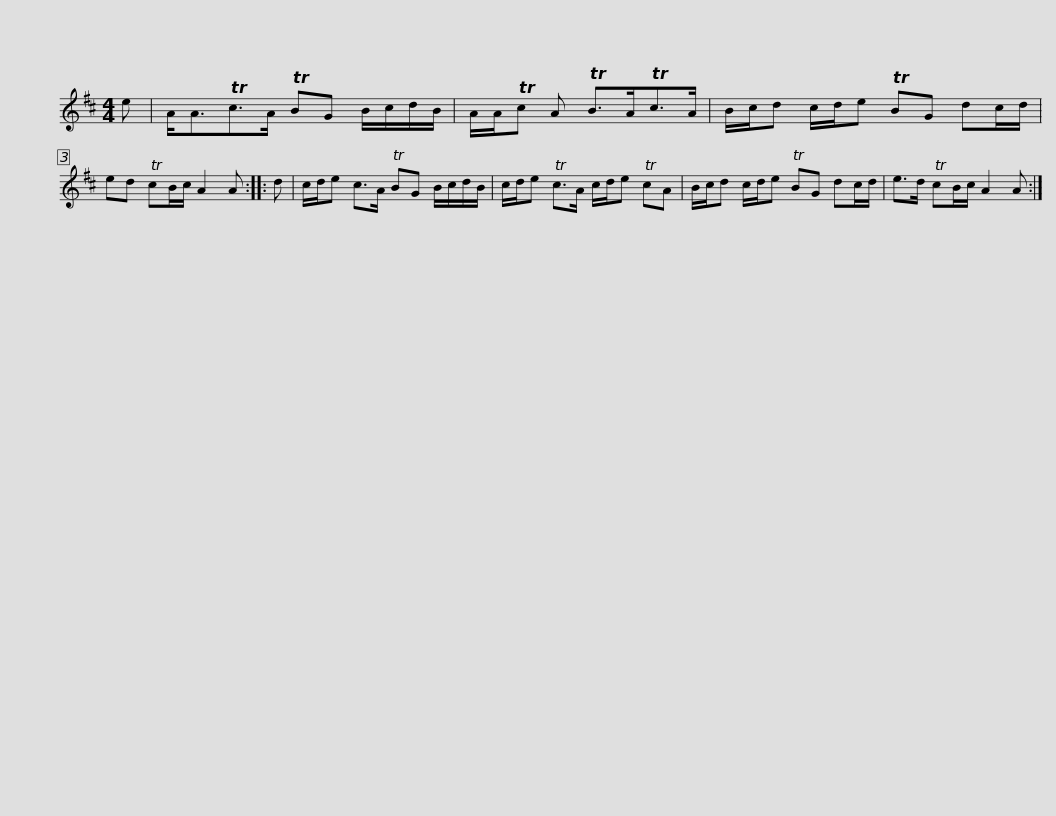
X:1
L:1/8
M:4/4
I:linebreak $
K:D
V:1 treble
V:1
 e | A<ATc>A TBG B/c/d/B/ | A/A/Tc A TB>ATc>A | B/c/d c/d/e TBG dc/d/ | ed TcB/c/ A2 A :: %5
 d |$ c/d/e c>A TBG B/c/d/B/ | c/d/e Tc>A c/d/e TcA | B/c/d c/d/e TBG dc/d/ | e>d TcB/c/ A2 A :| %10
